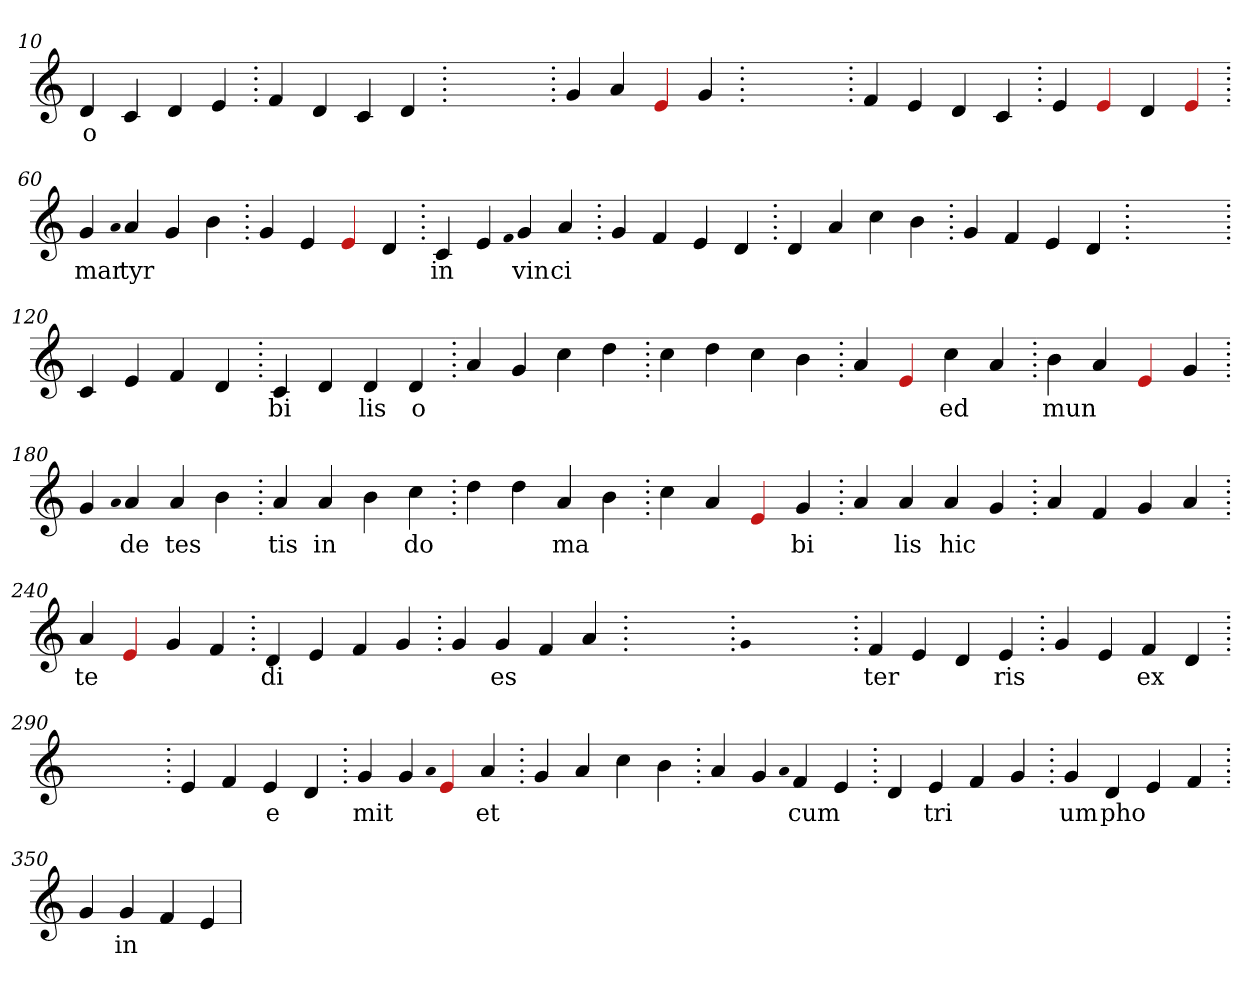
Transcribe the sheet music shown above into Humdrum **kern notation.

**kern	**text
*part1	*part1
*staff1	*staff1
*clefG2	*
=10.	=10.
4d	o
4c	.
4d	.
4e	.
=20.	=20.
4f	.
4d	.
4c	.
4d	.
=30.	=30.
1ryy	.
=30.	=30.
4g	.
4a	.
4Re	.
4g	.
=40.	=40.
1ryy	.
=40.	=40.
4f	.
4e	.
4d	.
4c	.
=50.	=50.
4e	.
4Re	.
4d	.
4Re	.
=60.	=60.
4g	mar
qqa	.
4a	tyr
4g	.
4b	.
=70.	=70.
4g	.
4e	.
4Re	.
4d	.
=80.	=80.
4c	in
4e	.
qqf	.
4g	vin
4a	ci
=90.	=90.
4g	.
4f	.
4e	.
4d	.
=100.	=100.
4d	.
4a	.
4cc	.
4b	.
=110.	=110.
4g	.
4f	.
4e	.
4d	.
=120.	=120.
1ryy	.
=120.	=120.
4c	.
4e	.
4f	.
4d	.
=130.	=130.
4c	bi
4d	.
4d	lis
4d	o
=140.	=140.
4a	.
4g	.
4cc	.
4dd	.
=150.	=150.
4cc	.
4dd	.
4cc	.
4b	.
=160.	=160.
4a	.
4Re	.
4cc	ed
4a	.
=170.	=170.
4b	mun
4a	.
4Re	.
4g	.
=180.	=180.
4g	.
qqa	.
4a	de
4a	tes
4b	.
=190.	=190.
4a	tis
4a	in
4b	.
4cc	do
=200.	=200.
4dd	.
4dd	.
4a	ma
4b	.
=210.	=210.
4cc	.
4a	.
4Re	.
4g	bi
=220.	=220.
4a	.
4a	lis
4a	hic
4g	.
=230.	=230.
4a	.
4f	.
4g	.
4a	.
=240.	=240.
4a	te
4Re	.
4g	.
4f	.
=250.	=250.
4d	di
4e	.
4f	.
4g	.
=260.	=260.
4g	.
4g	es
4f	.
4a	.
=270.	=270.
1ryy	.
=270.	=270.
qqg	.
1ryy	.
=270.	=270.
4f	ter
4e	.
4d	.
4e	ris
=280.	=280.
4g	.
4e	.
4f	ex
4d	.
=290.	=290.
1ryy	.
=290.	=290.
4e	.
4f	.
4e	e
4d	.
=300.	=300.
4g	mit
4g	.
qqa	.
4Re	.
4a	et
=310.	=310.
4g	.
4a	.
4cc	.
4b	.
=320.	=320.
4a	.
4g	.
qqa	.
4f	cum
4e	.
=330.	=330.
4d	.
4e	tri
4f	.
4g	.
=340.	=340.
4g	um
4d	pho
4e	.
4f	.
=350.	=350.
4g	.
4g	in
4f	.
4e	.
=	=
*-	*-
